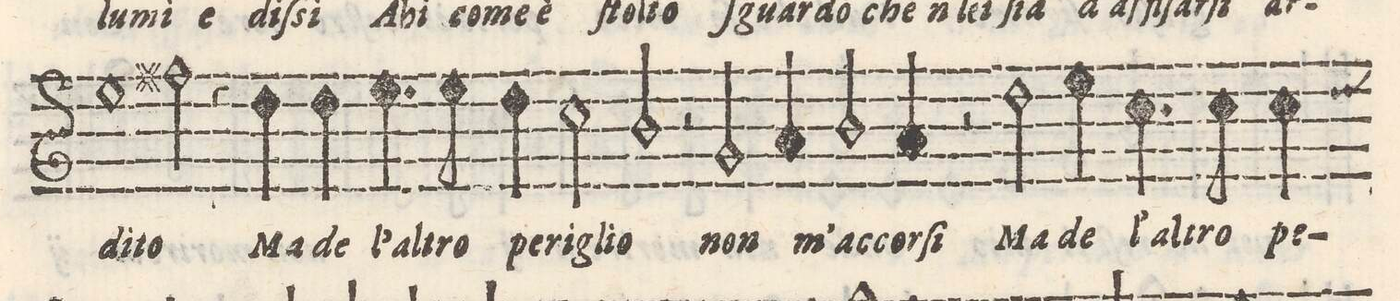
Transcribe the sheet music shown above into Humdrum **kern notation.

**kern	**text
*I"QUINTO	*
*clefG2	*
*k[]	*
*met(C)	*
*M2/1	*
1ee	-di-
2ff#X\	-to
4r	.
4dd\	Ma-
=10-	=10-
4dd\	-de
4.ee\	l`al-
8ee\	-tro
4dd\	pe-
2ccny\	-ri-
2b/	-glio
=11-	=11-
2r	.
2g/	non
4a/	m`ac-
2b/	-cor-
4a/	-ſi
=12-	=12-
2r	.
2dd\	Ma-
4ee\	-de
4.cc\	l`al-
8cc\	-tro
4cc\	per-
=13-	=13-
*-	*-
